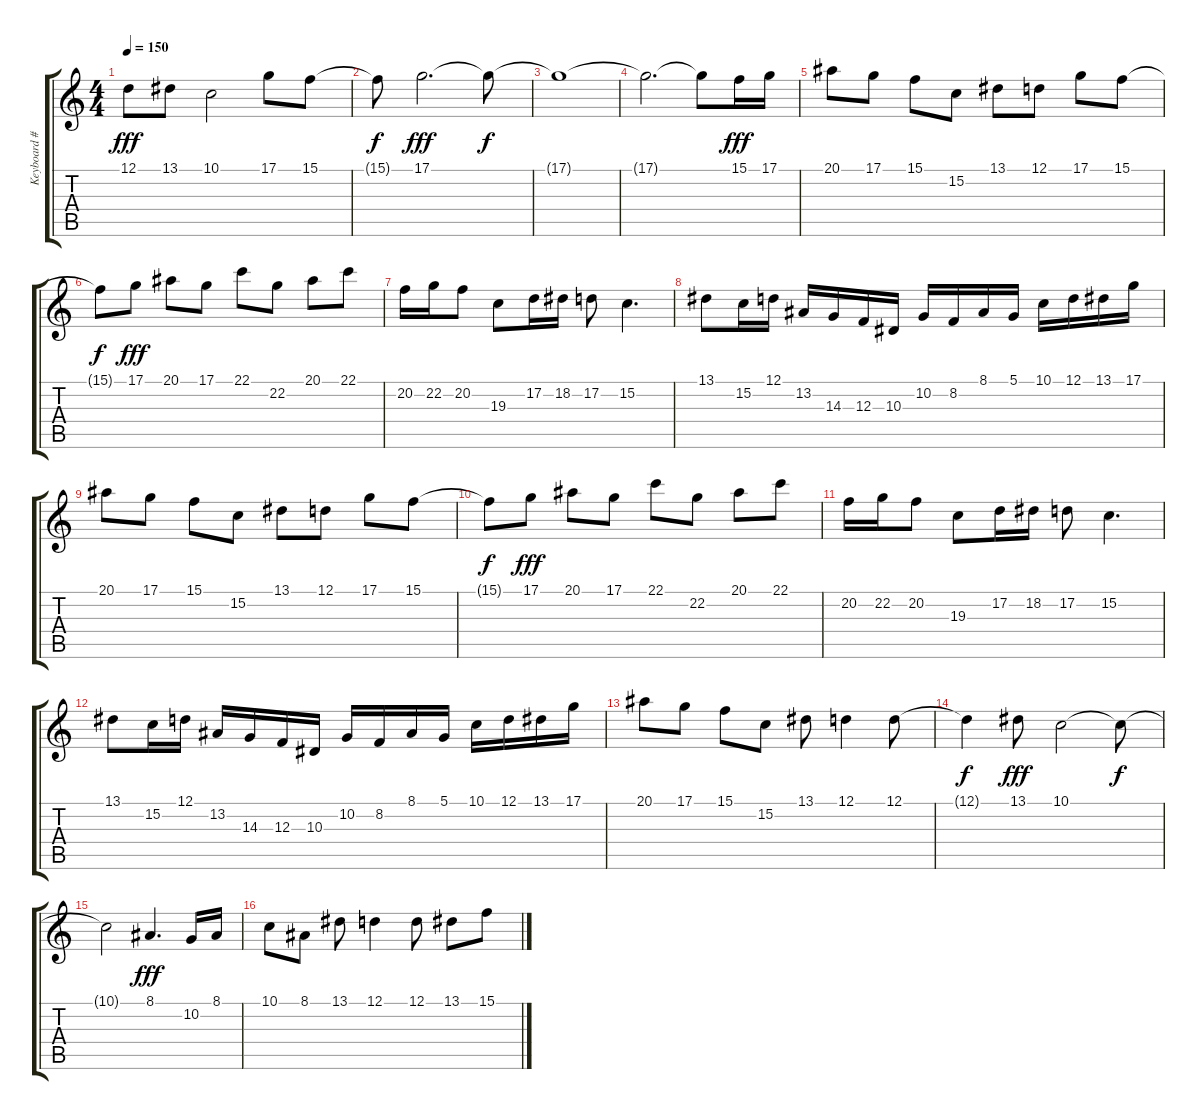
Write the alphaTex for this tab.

\track ("Keyboard #2" "Keyboard #") {instrument lead2sawtooth}
\staff {score tabs}
\tuning (D4 A3 F3 C3 G2 C2) {hide}
\ts (4 4)
\tempo 150
\clef g2
\ks c
12.1.8{dy fff} 13.1.8 10.1.2 17.1.8 15.1.8 |
15.1{t}.8{dy f} 17.1.2{d dy fff} 17.1{t}.8{dy f} |
17.1{t}.1 |
17.1{t}.2{d} 17.1{t}.8 15.1.16{dy fff volume 14} 17.1.16 |
20.1.8 17.1.8 15.1.8 15.2.8 13.1.8 12.1.8 17.1.8 15.1.8 |
15.1{t}.8{dy f} 17.1.8{dy fff} 20.1.8 17.1.8 22.1.8 22.2.8 20.1.8 22.1.8 |
20.2.16 22.2.16 20.2.8 19.3.8 17.2.16 18.2.16 17.2.8 15.2.4{d} |
13.1.8 15.2.16 12.1.16 13.2.16 14.3.16 12.3.16 10.3.16 10.2.16 8.2.16 8.1.16 5.1.16 10.1.16 12.1.16 13.1.16 17.1.16 |
20.1.8 17.1.8 15.1.8 15.2.8 13.1.8 12.1.8 17.1.8 15.1.8 |
15.1{t}.8{dy f} 17.1.8{dy fff} 20.1.8 17.1.8 22.1.8 22.2.8 20.1.8 22.1.8 |
20.2.16 22.2.16 20.2.8 19.3.8 17.2.16 18.2.16 17.2.8 15.2.4{d} |
13.1.8 15.2.16 12.1.16 13.2.16 14.3.16 12.3.16 10.3.16 10.2.16 8.2.16 8.1.16 5.1.16 10.1.16 12.1.16 13.1.16 17.1.16 |
20.1.8 17.1.8 15.1.8 15.2.8 13.1.8 12.1.4 12.1.8 |
12.1{t}.4{dy f} 13.1.8{dy fff} 10.1.2 10.1{t}.8{dy f} |
10.1{t}.2 8.1.4{d dy fff} 10.2.16 8.1.16 |
10.1.8 8.1.8 13.1.8 12.1.4 12.1.8 13.1.8 15.1.8
